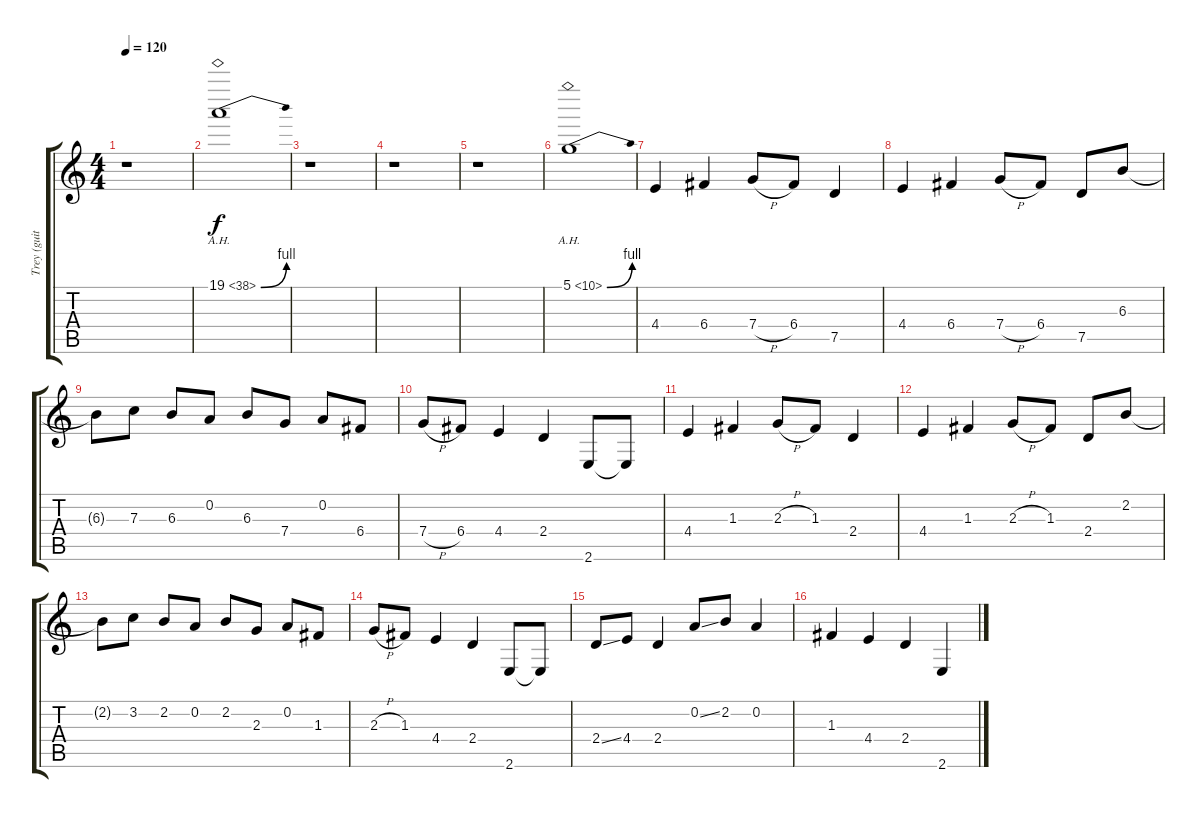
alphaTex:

\track ("Trey (guitar) " "Trey (guit") {instrument overdrivenguitar}
\staff {score tabs}
\tuning (D4 A3 F3 C3 G2 D2) {hide}
\ts (4 4)
\tempo 120
\clef g2
\ks c
r.1{dy f} |
19.1{be (bend 0 0 60 4) ah 19}.1 |
r.1 |
r.1 |
r.1 |
5.1{be (bend 0 0 60 4) ah 5}.1 |
4.4.4 6.4.4 7.4{h}.8 6.4.8 7.5.4 |
4.4.4 6.4.4 7.4{h}.8 6.4.8 7.5.8 6.3.8 |
6.3{t}.8 7.3.8 6.3.8 0.2.8 6.3.8 7.4.8 0.2.8 6.4.8 |
7.4{h}.8 6.4.8 4.4.4 2.4.4 2.6.8 2.6{t}.8 |
4.4.4 1.3.4 2.3{h}.8 1.3.8 2.4.4 |
4.4.4 1.3.4 2.3{h}.8 1.3.8 2.4.8 2.2.8 |
2.2{t}.8 3.2.8 2.2.8 0.2.8 2.2.8 2.3.8 0.2.8 1.3.8 |
2.3{h}.8 1.3.8 4.4.4 2.4.4 2.6.8 2.6{t}.8 |
2.4{ss}.8 4.4.8 2.4.4 0.2{ss}.8 2.2.8 0.2.4 |
1.3.4 4.4.4 2.4.4 2.6.4
